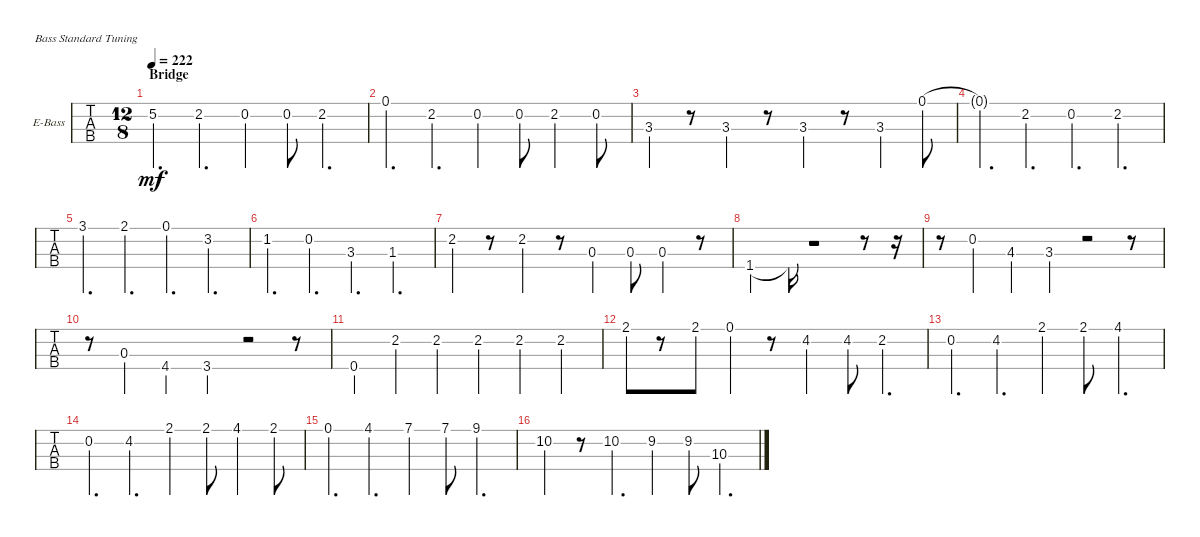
\bracketExtendMode nobrackets
\firstSystemTrackNameOrientation horizontal
\otherSystemsTrackNameOrientation horizontal
\track ("Bass" "E-Bass") {instrument electricbassfinger}
\staff {tabs}
\tuning (G2 D2 A1 E1)
\ts (12 8)
\section ("" "Bridge")
\tempo 222
\clef f4
\ks c
5.2.4{d dy mf} 2.2.4{d} 0.2.4 0.2.8 2.2.4{d} |
0.1.4{d} 2.2.4{d} 0.2.4 0.2.8 2.2.4 0.2.8 |
3.3.4 r.8 3.3.4 r.8 3.3.4 r.8 3.3.4 0.1.8 |
0.1{t}.4{d} 2.2.4{d} 0.2.4{d} 2.2.4{d} |
3.1.4{d} 2.1.4{d} 0.1.4{d} 3.2.4{d} |
1.2.4{d} 0.2.4{d} 3.3.4{d} 1.3.4{d} |
2.2.4 r.8 2.2.4 r.8 0.3.4 0.3.8 0.3.4 r.8 |
1.4.4 1.4{t}.16 r.1 r.8 r.16 |
r.8 0.2.4 4.3.4 3.3.4 r.2 r.8 |
r.8 0.3.4 4.4.4 3.4.4 r.2 r.8 |
0.4.4 2.2.4 2.2.4 2.2.4 2.2.4 2.2.4 |
2.1.8 r.8 2.1.8 0.1.4 r.8 4.2.4 4.2.8 2.2.4{d} |
0.2.4{d} 4.2.4{d} 2.1.4 2.1.8 4.1.4{d} |
0.2.4{d} 4.2.4{d} 2.1.4 2.1.8 4.1.4 2.1.8 |
0.1.4{d} 4.1.4{d} 7.1.4 7.1.8 9.1.4{d} |
10.2.4 r.8 10.2.4{d} 9.2.4 9.2.8 10.3.4{d}
